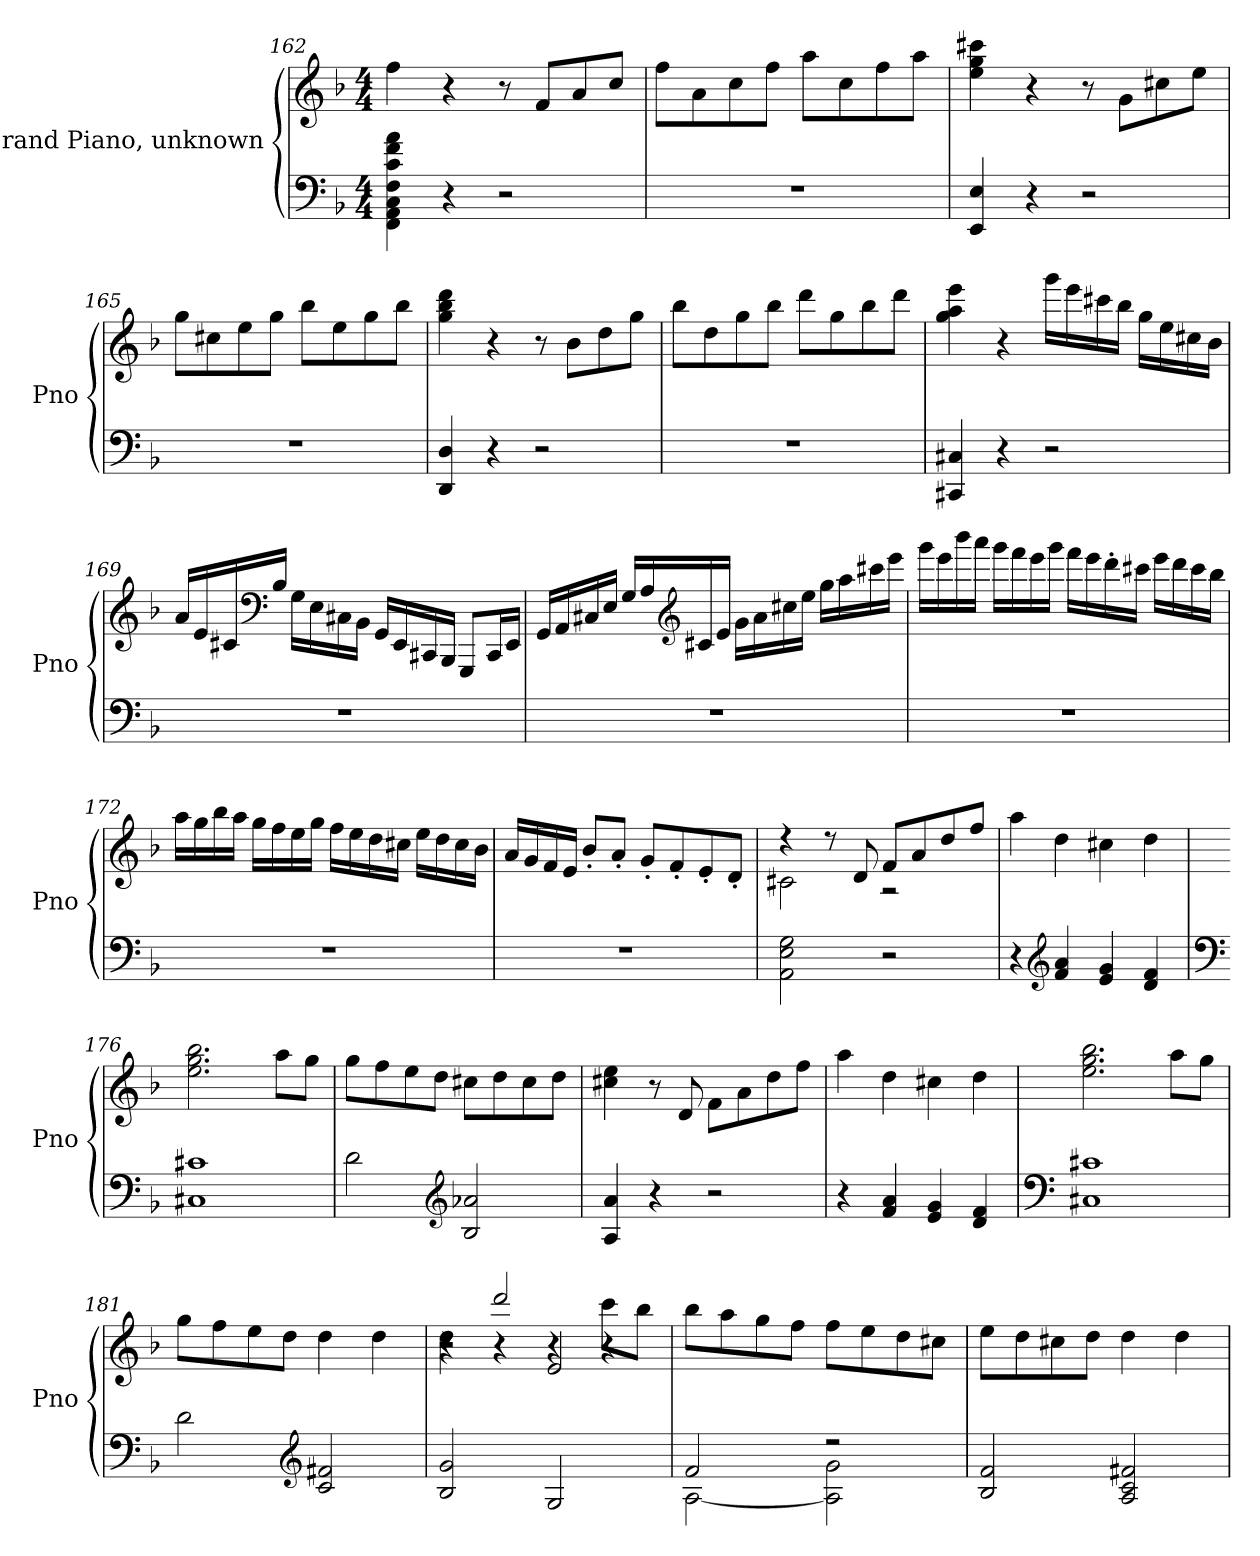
**kern	**kern
*part1	*part1
*staff2	*staff1
*I"Grand Piano, unknown	*
*I'Pno	*
*clefF4	*clefG2
*k[b-]	*k[b-]
*M4/4	*M4/4
=162	=162
4FF\ 4AA\ 4C\ 4F\ 4c\ 4f\ 4a\	4ff\
4r	4r
2r	8r
.	8f/L
.	8a/
.	8cc/J
=163	=163
1r	8ff\L
.	8a\
.	8cc\
.	8ff\J
.	8aa\L
.	8cc\
.	8ff\
.	8aa\J
=164	=164
4EE/ 4E/	4ee\ 4gg\ 4ccc#X\
4r	4r
2r	8r
.	8g\L
.	8cc#X\
.	8ee\J
!!LO:LB:g=z
=165	=165
1r	8gg\L
.	8cc#X\
.	8ee\
.	8gg\J
.	8bb-\L
.	8ee\
.	8gg\
.	8bb-\J
=166	=166
4DD/ 4D/	4gg\ 4bb-\ 4ddd\
4r	4r
2r	8r
.	8b-\L
.	8dd\
.	8gg\J
=167	=167
1r	8bb-\L
.	8dd\
.	8gg\
.	8bb-\J
.	8ddd\L
.	8gg\
.	8bb-\
.	8ddd\J
=168	=168
4CC#X/ 4C#X/	4gg\ 4aa\ 4eee\
4r	4r
2r	16ggg\LL
.	16eee\
.	16ccc#X\
.	16bb-\JJ
.	16gg\LL
.	16ee\
.	16cc#X\
.	16b-\JJ
!!LO:LB:g=z
=169	=169
1r	16a/LL
.	16e/
.	16c#X/
*	*clefF4
.	16B-/JJ
.	16G\LL
.	16E\
.	16C#X\
.	16BB-\JJ
.	16GG/LL
.	16EE/
.	16CC#X/
.	16BBB-/JJ
.	8GGG/L
.	16CC#/L
.	16EE/JJ
=170	=170
1r	16GG/LL
.	16AA/
.	16C#X/
.	16E/JJ
.	16G/LL
.	16A/
*	*clefG2
.	16c#X/
.	16e/JJ
.	16g\LL
.	16a\
.	16cc#X\
.	16ee\JJ
.	16gg\LL
.	16aa\
.	16ccc#X\
.	16eee\JJ
!!LO:PB:g=z
=171	=171
1r	16ggg\LL
.	16eee\
.	16bbb-\
.	16aaa\JJ
.	16ggg\LL
.	16fff\
.	16eee\
.	16ggg\JJ
.	16fff\LL
.	16eee\
.	16ddd'\
.	16ccc#X\JJ
.	16eee\LL
.	16ddd\
.	16ccc#\
.	16bb-\JJ
=172	=172
1r	16aa\LL
.	16gg\
.	16bb-\
.	16aa\JJ
.	16gg\LL
.	16ff\
.	16ee\
.	16gg\JJ
.	16ff\LL
.	16ee\
.	16dd\
.	16cc#X\JJ
.	16ee\LL
.	16dd\
.	16cc#\
.	16b-\JJ
!!LO:LB:g=z
=173	=173
1r	16a/LL
.	16g/
.	16f/
.	16e/JJ
.	8b-'/L
.	8a'/J
.	8g'/L
.	8f'/
.	8e'/
.	8d'/J
=174	=174
*	*^
2AA\ 2E\ 2G\	4r	2c#X\
.	8r	.
.	8d/	.
2r	8f/L	2r
.	8a/	.
.	8dd/	.
.	8ff/J	.
*	*v	*v
=175	=175
4r	4aa\
*clefG2	*
4f/ 4a/	4dd\
4e/ 4g/	4cc#X\
4d/ 4f/	4dd\
=176	=176
*clefF4	*
1C#X 1c#X	2.ee\ 2.gg\ 2.bb-\
.	8aa\L
.	8gg\J
=177	=177
2d\	8gg\L
.	8ff\
.	8ee\
.	8dd\J
*clefG2	*
2B-/ 2a-X/	8cc#X\L
.	8dd\
.	8cc#\
.	8dd\J
!!LO:LB:g=z
=178	=178
4A/ 4a/	4cc#X\ 4ee\
4r	8r
.	8d/
2r	8f\L
.	8a\
.	8dd\
.	8ff\J
=179	=179
4r	4aa\
4f/ 4a/	4dd\
4e/ 4g/	4cc#X\
4d/ 4f/	4dd\
=180	=180
*clefF4	*
1C#X 1c#X	2.ee\ 2.gg\ 2.bb-\
.	8aa\L
.	8gg\J
=181	=181
2d\	8gg\L
.	8ff\
.	8ee\
.	8dd\J
*clefG2	*
2c/ 2f#X/	4dd\
.	4dd\
=182	=182
*	*^
*	*	*^
2B-/ 2g/	4r	4dd\	2r
.	2ddd/	4r	.
2G/	.	4r	2e/
.	4r	8ccc\L	.
.	.	8bb-\J	.
*	*v	*v	*v
=183	=183
*^	*
2f/	[2A\	8bb-\L
.	.	8aa\
.	.	8gg\
.	.	8ff\J
2r	2A\] 2g\	8ff\L
.	.	8ee\
.	.	8dd\
.	.	8cc#X\J
*v	*v	*
!!LO:LB:g=z
=184	=184
2B-/ 2f/	8ee\L
.	8dd\
.	8cc#X\
.	8dd\J
2A/ 2c/ 2f#X/	4dd\
.	4dd\
=	=
*-	*-
